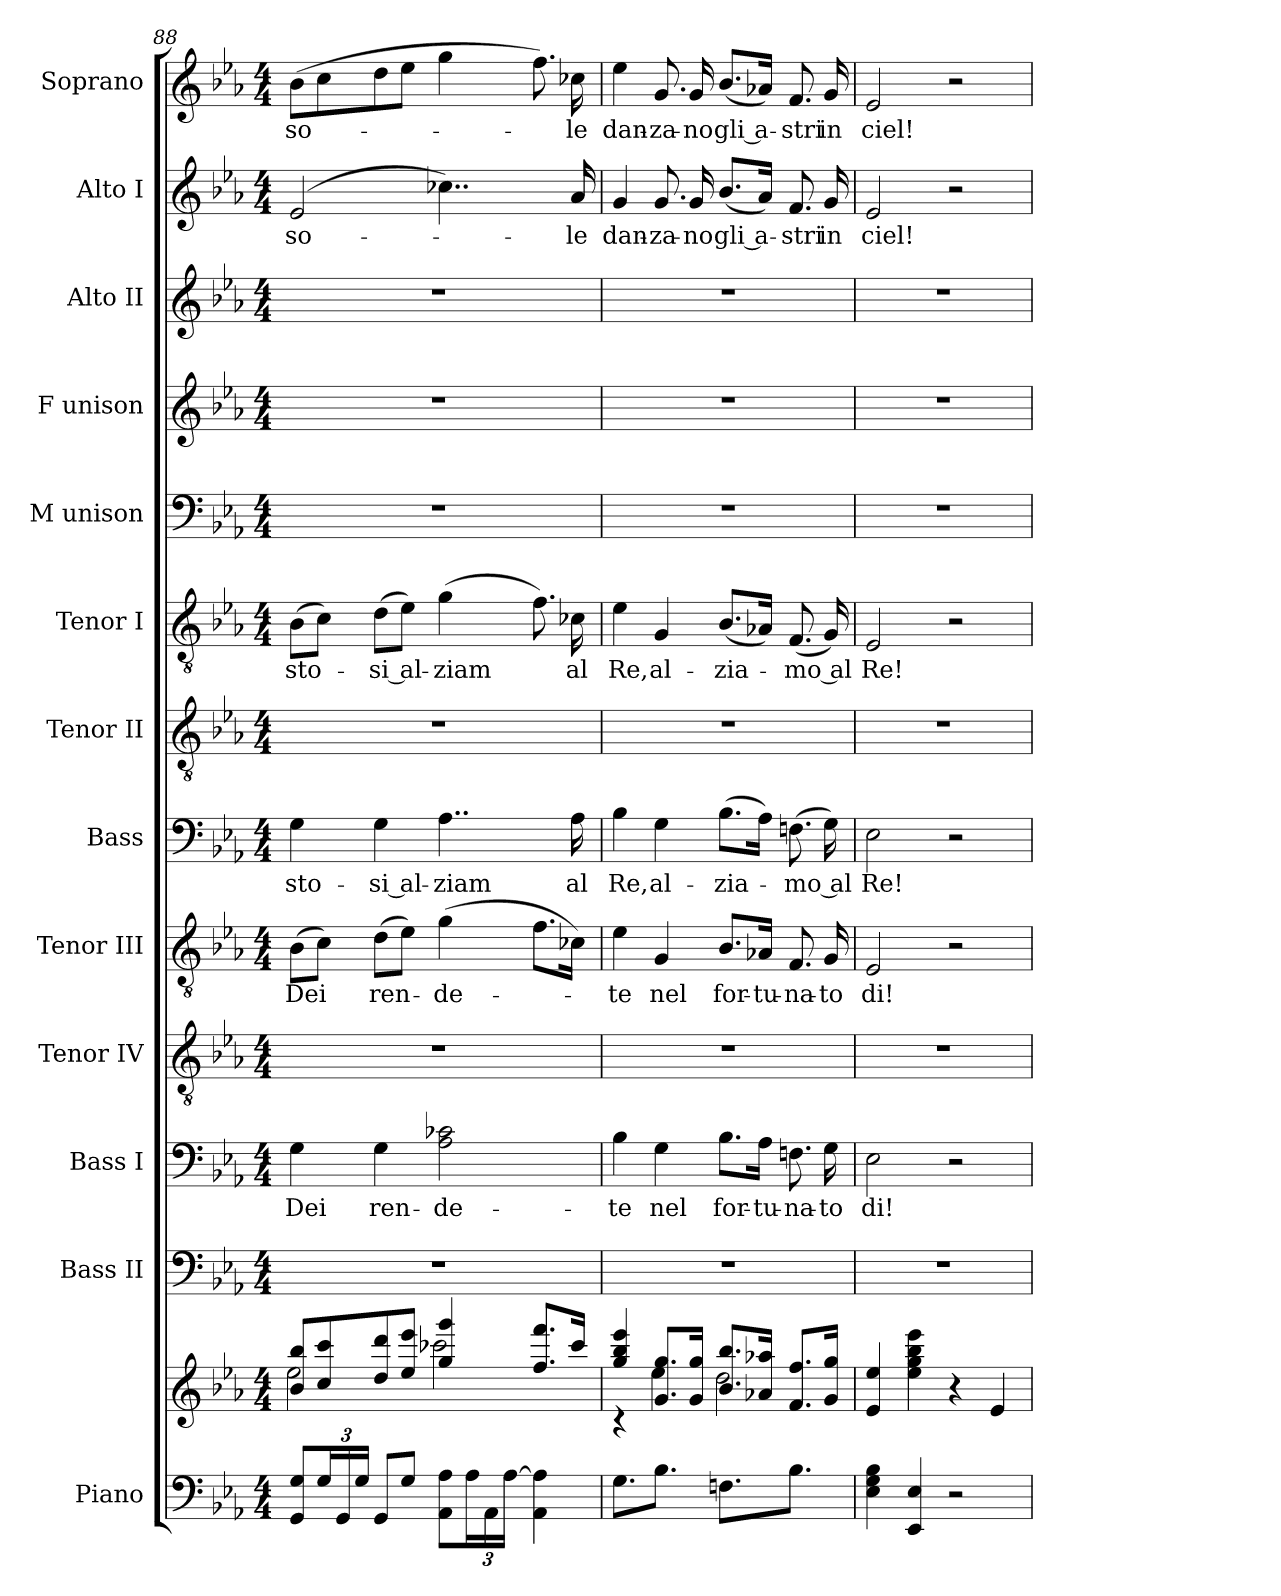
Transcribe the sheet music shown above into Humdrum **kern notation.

**kern	**kern	**kern	**kern	**text	**kern	**kern	**text	**kern	**text	**kern	**kern	**text	**kern	**kern	**kern	**kern	**text	**kern	**text
*part13	*part13	*part12	*part11	*part11	*part10	*part9	*part9	*part8	*part8	*part7	*part6	*part6	*part5	*part4	*part3	*part2	*part2	*part1	*part1
*staff14	*staff13	*staff12	*staff11	*staff11	*staff10	*staff9	*staff9	*staff8	*staff8	*staff7	*staff6	*staff6	*staff5	*staff4	*staff3	*staff2	*staff2	*staff1	*staff1
*I"Piano	*	*I"Bass II	*I"Bass I	*	*I"Tenor IV	*I"Tenor III	*	*I"Bass	*	*I"Tenor II	*I"Tenor I	*	*I"M unison	*I"F unison	*I"Alto II	*I"Alto I	*	*I"Soprano	*
*	*	*I'B.II	*I'B.I	*	*I'T.IV	*I'T.III	*	*I'B.	*	*I'T.II	*I'T.I	*	*I'M.u.	*I'F.u.	*I'A.II	*I'A.I	*	*I'S.	*
*clefF4	*clefG2	*clefF4	*clefF4	*	*clefGv2	*clefGv2	*	*clefF4	*	*clefGv2	*clefGv2	*	*clefF4	*clefG2	*clefG2	*clefG2	*	*clefG2	*
*k[b-e-a-]	*k[b-e-a-]	*k[b-e-a-]	*k[b-e-a-]	*	*k[b-e-a-]	*k[b-e-a-]	*	*k[b-e-a-]	*	*k[b-e-a-]	*k[b-e-a-]	*	*k[b-e-a-]	*k[b-e-a-]	*k[b-e-a-]	*k[b-e-a-]	*	*k[b-e-a-]	*
*M4/4	*M4/4	*M4/4	*M4/4	*	*M4/4	*M4/4	*	*M4/4	*	*M4/4	*M4/4	*	*M4/4	*M4/4	*M4/4	*M4/4	*	*M4/4	*
=88	=88	=88	=88	=88	=88	=88	=88	=88	=88	=88	=88	=88	=88	=88	=88	=88	=88	=88	=88
*	*^	*	*	*	*	*	*	*	*	*	*	*	*	*	*	*	*	*	*
!	!	!	!	!	!LO:LY:b	!	!	!LO:LY:b	!	!LO:LY:b	!	!	!LO:LY:b	!	!	!	!	!LO:LY:b	!	!LO:LY:b
8GG/ 8G/L	8b-/ 8bb-/L	2ee-\	1r	4G\	Dei	1r	(>8B-\L	Dei	4G\	-sto-	1r	(>8B-\L	-sto-	1r	1r	1r	(>2e-/	so-	(>8b-\L	so-
*Xbrackettup	*	*	*	*	*	*	*	*	*	*	*	*	*	*	*	*	*	*	*	*
24G/L	8cc/ 8ccc/	.	.	.	.	.	8c\J)	.	.	.	.	8c\J)	.	.	.	.	.	.	8cc\	.
24GG/	.	.	.	.	.	.	.	.	.	.	.	.	.	.	.	.	.	.	.	.
24G/JJ	.	.	.	.	.	.	.	.	.	.	.	.	.	.	.	.	.	.	.	.
!	!	!	!	!	!LO:LY:b	!	!	!LO:LY:b	!	!LO:LY:b	!	!	!LO:LY:b	!	!	!	!	!	!	!
8GG/L	8dd/ 8ddd/	.	.	4G\	ren-	.	(>8d\L	ren-	4G\	si al-	.	(>8d\L	si al-	.	.	.	.	.	8dd\	.
8G/J	8ee-/ 8eee-/J	.	.	.	.	.	8e-\J)	.	.	.	.	8e-\J)	.	.	.	.	.	.	8ee-\J	.
!	!	!	!	!	!LO:LY:b	!	!	!LO:LY:b	!	!LO:LY:b	!	!	!LO:LY:b	!	!	!	!	!	!	!
8AA-\ 8A-\L	4gg/ 4ggg/	2ccc-X\	.	2A-\ 2c-X\	-de-	.	(>4g\	-de-	4..A-\	-ziam	.	(>4g\	-ziam	.	.	.	4..cc-X\)	.	4gg\	.
24A-\L	.	.	.	.	.	.	.	.	.	.	.	.	.	.	.	.	.	.	.	.
24AA-\	.	.	.	.	.	.	.	.	.	.	.	.	.	.	.	.	.	.	.	.
[24A-\JJ	.	.	.	.	.	.	.	.	.	.	.	.	.	.	.	.	.	.	.	.
4AA-\ 4A-\]	8.ff/ 8.fff/L	.	.	.	.	.	8.f\L	.	.	.	.	8.f\)	.	.	.	.	.	.	8.ff\)	.
!	!	!	!	!	!	!	!	!	!	!LO:LY:b	!	!	!LO:LY:b	!	!	!	!	!LO:LY:b	!	!LO:LY:b
.	16ccc-/Jk	.	.	.	.	.	16c-X\Jk)	.	16A-\	al	.	16c-X\	al	.	.	.	16a-/	-le	16cc-X\	-le
=89	=89	=89	=89	=89	=89	=89	=89	=89	=89	=89	=89	=89	=89	=89	=89	=89	=89	=89	=89	=89
*Xtuplet	*	*	*	*	*	*	*	*	*	*	*	*	*	*	*	*	*	*	*	*
!	!	!	!	!	!LO:LY:b	!	!	!LO:LY:b	!	!LO:LY:b	!	!	!LO:LY:b	!	!	!	!	!LO:LY:b	!	!LO:LY:b
6.G\LL	4gg/ 4bb-/ 4eee-/	4rc	1r	4B-\	-te	1r	4e-\	-te	4B-\	Re,	1r	4e-\	Re,	1r	1r	1r	4g/	dan-	4ee-\	dan-
!	!	!	!	!	!LO:LY:b	!	!	!LO:LY:b	!	!LO:LY:b	!	!	!LO:LY:b	!	!	!	!	!LO:LY:b	!	!LO:LY:b
6.B-\JJ	8.g/ 8.gg/L	4ee-\	.	4G\	nel	.	4G/	nel	4G\	al-	.	4G/	al-	.	.	.	8.g/	-za-	8.g/	-za-
!	!	!	!	!	!	!	!	!	!	!	!	!	!	!	!	!	!	!LO:LY:b	!	!LO:LY:b
.	16g/ 16gg/Jk	.	.	.	.	.	.	.	.	.	.	.	.	.	.	.	16g/	-no	16g/	-no
!	!	!	!	!	!LO:LY:b	!	!	!LO:LY:b	!	!LO:LY:b	!	!	!LO:LY:b	!	!	!	!	!LO:LY:b	!	!LO:LY:b
6.Fn\LL	8.b-/ 8.bb-/L	2dd\	.	8.B-\L	for-	.	8.B-/L	for-	(>8.B-\L	-zia-	.	(8.B-/L	-zia-	.	.	.	(8.b-/L	gli a-	(8.b-/L	gli a-
!	!	!	!	!	!LO:LY:b	!	!	!LO:LY:b	!	!	!	!	!	!	!	!	!	!	!	!
.	16a-X/ 16aa-X/Jk	.	.	16A-\Jk	-tu-	.	16A-X/Jk	-tu-	16A-\Jk)	.	.	16A-X/Jk)	.	.	.	.	16a-/Jk)	.	16a-X/Jk)	.
!	!	!	!	!	!LO:LY:b	!	!	!LO:LY:b	!	!LO:LY:b	!	!	!LO:LY:b	!	!	!	!	!LO:LY:b	!	!LO:LY:b
6.B-\JJ	8.f/ 8.ff/L	.	.	8.Fn\	-na-	.	8.F/	-na-	(>8.Fn\	mo al	.	(8.F/	mo al	.	.	.	8.f/	-stri	8.f/	-stri
!	!	!	!	!	!LO:LY:b	!	!	!LO:LY:b	!	!	!	!	!	!	!	!	!	!LO:LY:b	!	!LO:LY:b
.	16g/ 16gg/Jk	.	.	16G\	-to	.	16G/	-to	16G\)	.	.	16G/)	.	.	.	.	16g/	in	16g/	in
*	*v	*v	*	*	*	*	*	*	*	*	*	*	*	*	*	*	*	*	*	*
=90	=90	=90	=90	=90	=90	=90	=90	=90	=90	=90	=90	=90	=90	=90	=90	=90	=90	=90	=90
!	!	!	!	!LO:LY:b	!	!	!LO:LY:b	!	!LO:LY:b	!	!	!LO:LY:b	!	!	!	!	!LO:LY:b	!	!LO:LY:b
4E-\ 4G\ 4B-\	4e-/ 4ee-/	1r	2E-\	di!	1r	2E-/	di!	2E-\	Re!	1r	2E-/	Re!	1r	1r	1r	2e-/	ciel!	2e-/	ciel!
4EE-/ 4E-/	4ee-\ 4gg\ 4bb-\ 4eee-\	.	.	.	.	.	.	.	.	.	.	.	.	.	.	.	.	.	.
2r	4r	.	2r	.	.	2r	.	2r	.	.	2r	.	.	.	.	2r	.	2r	.
.	4e-/	.	.	.	.	.	.	.	.	.	.	.	.	.	.	.	.	.	.
=	=	=	=	=	=	=	=	=	=	=	=	=	=	=	=	=	=	=	=
*-	*-	*-	*-	*-	*-	*-	*-	*-	*-	*-	*-	*-	*-	*-	*-	*-	*-	*-	*-
